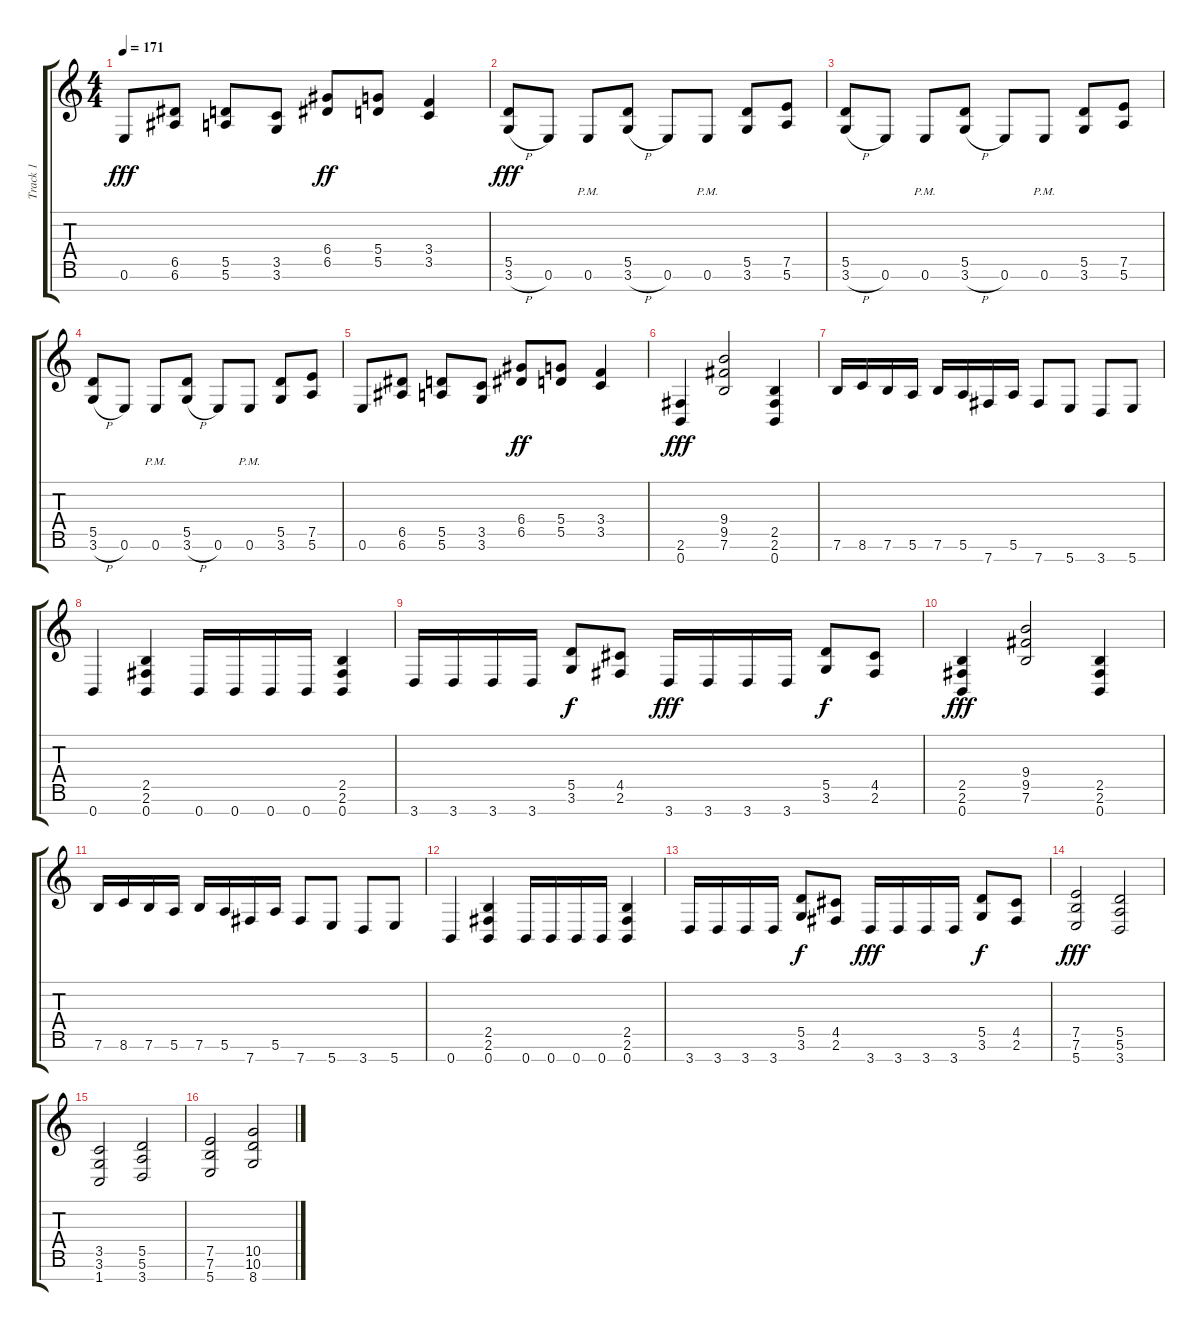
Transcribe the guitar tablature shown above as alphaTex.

\track ("Track 1" "Track 1") {instrument distortionguitar}
\staff {score tabs}
\tuning (E4 B3 G3 D3 A2 E2 B1) {hide}
\ts (4 4)
\tempo 171
\clef g2
\ks c
0.6.8{dy fff} (6.5 6.6).8 (5.5 5.6).8 (3.5 3.6).8 (6.4 6.5).8{dy ff} (5.4 5.5).8 (3.4 3.5).4 |
(5.5 3.6{h}).8{dy fff} 0.6.8 0.6{pm}.8 (5.5 3.6{h}).8 0.6.8 0.6{pm}.8 (5.5 3.6).8 (7.5 5.6).8 |
(5.5 3.6{h}).8 0.6.8 0.6{pm}.8 (5.5 3.6{h}).8 0.6.8 0.6{pm}.8 (5.5 3.6).8 (7.5 5.6).8 |
(5.5 3.6{h}).8 0.6.8 0.6{pm}.8 (5.5 3.6{h}).8 0.6.8 0.6{pm}.8 (5.5 3.6).8 (7.5 5.6).8 |
0.6.8 (6.5 6.6).8 (5.5 5.6).8 (3.5 3.6).8 (6.4 6.5).8{dy ff} (5.4 5.5).8 (3.4 3.5).4 |
(2.6 0.7).4{dy fff} (9.4 9.5 7.6).2 (2.5 2.6 0.7).4 |
7.6.16 8.6.16 7.6.16 5.6.16 7.6.16 5.6.16 7.7.16 5.6.16 7.7.8 5.7.8 3.7.8 5.7.8 |
0.7.4 (2.5 2.6 0.7).4 0.7.16 0.7.16 0.7.16 0.7.16 (2.5 2.6 0.7).4 |
3.7.16 3.7.16 3.7.16 3.7.16 (5.5 3.6).8{dy f} (4.5 2.6).8 3.7.16{dy fff} 3.7.16 3.7.16 3.7.16 (5.5 3.6).8{dy f} (4.5 2.6).8 |
(2.5 2.6 0.7).4{dy fff} (9.4 9.5 7.6).2 (2.5 2.6 0.7).4 |
7.6.16 8.6.16 7.6.16 5.6.16 7.6.16 5.6.16 7.7.16 5.6.16 7.7.8 5.7.8 3.7.8 5.7.8 |
0.7.4 (2.5 2.6 0.7).4 0.7.16 0.7.16 0.7.16 0.7.16 (2.5 2.6 0.7).4 |
3.7.16 3.7.16 3.7.16 3.7.16 (5.5 3.6).8{dy f} (4.5 2.6).8 3.7.16{dy fff} 3.7.16 3.7.16 3.7.16 (5.5 3.6).8{dy f} (4.5 2.6).8 |
(7.5 7.6 5.7).2{dy fff} (5.5 5.6 3.7).2 |
(3.5 3.6 1.7).2 (5.5 5.6 3.7).2 |
(7.5 7.6 5.7).2 (10.5 10.6 8.7).2
